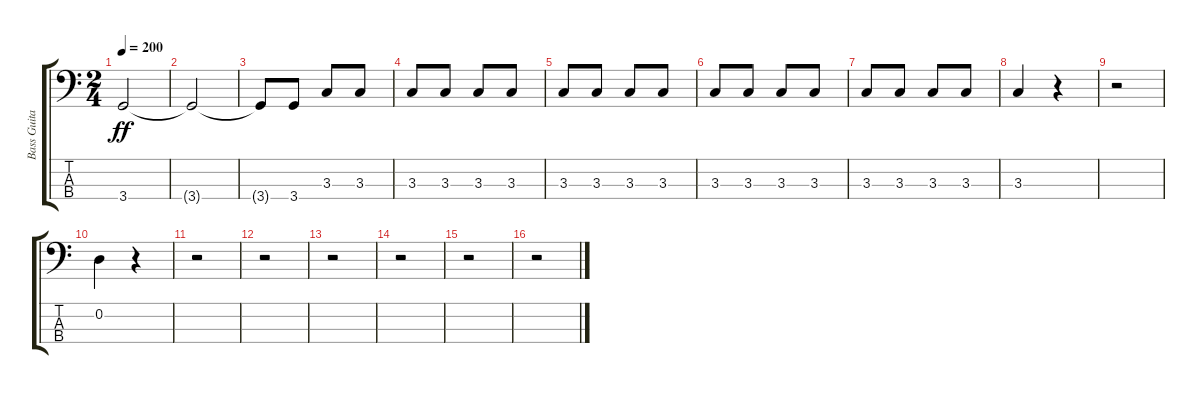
\track ("Bass Guitar" "Bass Guita") {instrument electricbassfinger}
\staff {score tabs}
\tuning (G2 D2 A1 E1) {hide}
\ts (2 4)
\tempo 200
\clef f4
\ks c
3.4{t}.2{dy ff} |
3.4{t}.2 |
3.4{t}.8 3.4.8 3.3.8 3.3.8 |
3.3.8 3.3.8 3.3.8 3.3.8 |
3.3.8 3.3.8 3.3.8 3.3.8 |
3.3.8 3.3.8 3.3.8 3.3.8 |
3.3.8 3.3.8 3.3.8 3.3.8 |
3.3.4 r.4 |
r.2 |
0.2.4 r.4 |
r.2 |
r.2 |
r.2 |
r.2 |
r.2 |
r.2
